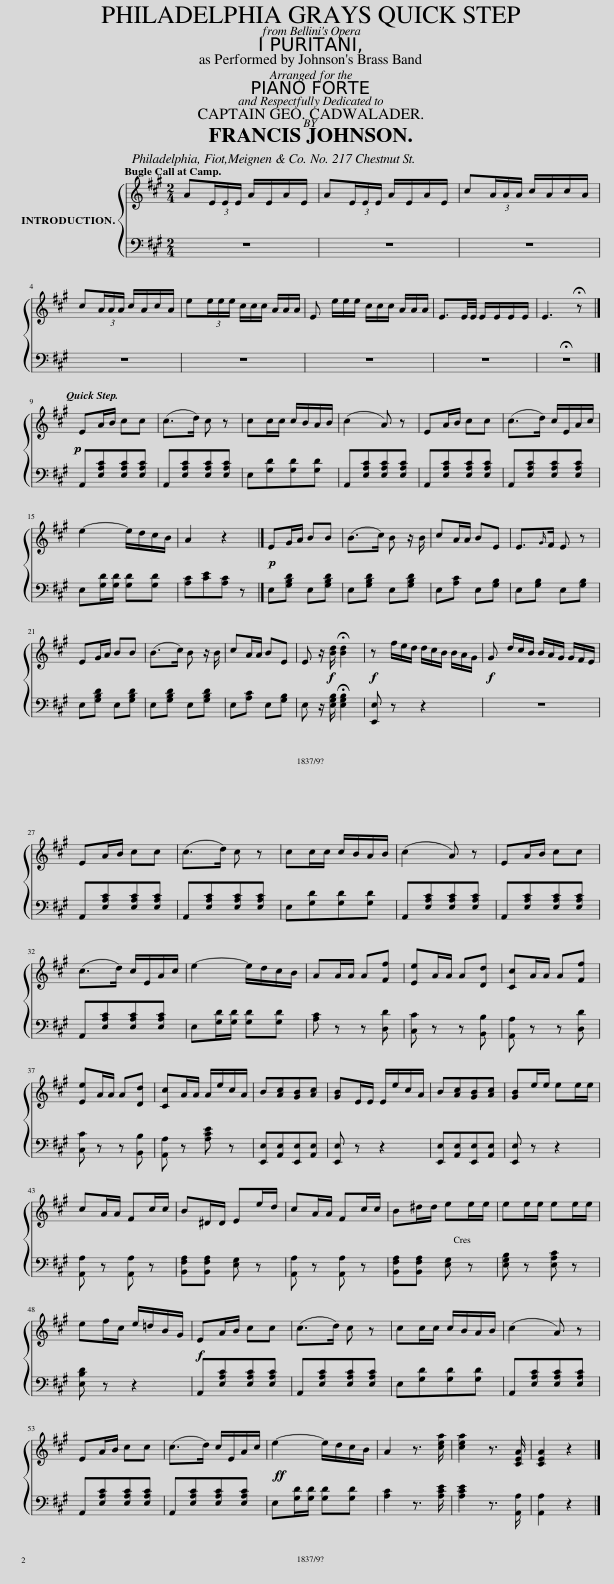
X:1
%%score { 1 | 2 }
L:1/8
Q:1/4=85
M:2/4
I:linebreak $
K:A
V:1 treble
V:2 bass
V:1
 A(3E/E/E/ A/E/A/E/ | A(3E/E/E/ A/E/A/E/ | c(3A/A/A/ c/A/c/A/ |$ c(3A/A/A/ c/A/c/A/ | e(3e/e/e/ (3c/c/c/ (3A/A/A/ | %5
 E (3e/e/e/ (3c/c/c/ (3A/A/A/ | E3/2E/4E/4 E/E/E/E/ | E3 !fermata!z |]$!p! EA/B/ cc | (c>d) c z | %10
 cc/c/ c/B/A/B/ | (c2 A) z | EA/B/ cc | (c>d) c/E/A/c/ |$ e2- e/d/c/B/ | %15
 A2 z2 |]!p! EG/A/ BB | (B>c) B z/ B/ | cA/A/ BE | E3/2{G}F/ E z |$ %20
 EG/A/ BB | (B>c) B z/ B/ | cA/A/ BE | E z/!f! [Bd]/ !fermata![Bd]2 |!f! z (3f/e/d/ (3d/c/B/ (3B/A/G/ | %25
!f! G (3d/c/B/ (3B/A/G/ (3G/F/E/ |$ EA/B/ cc | (c>d) c z | cc/c/ c/B/A/B/ | (c2 A) z | %30
 EA/B/ cc |$ (c>d) c/E/A/c/ | e2- e/d/c/B/ | AA/A/ A[Ff] | [Ee]A/A/ A[Dd] | %35
 [Cc]A/A/ A[Ff] |$ [Ee]A/A/ A[Dd] | [Cc]A/A/ A/e/c/A/ | B[Ac][GB][Ac] | [GB]E/E/ E/e/c/A/ | %40
 B[Ac][GB][Ac] | [GB]e/e/ ee/e/ |$ cA/A/ Fc/c/ | B^D/D/ Ee/d/ | cA/A/ Fc/c/ | %45
!<(! B^d/d/ ee/e/ | ee/e/ ee/e/ |$ ef/c/ e/=d/B/G/!<)! |!f! EA/B/ cc | (c>d) c z | %50
 cc/c/ c/B/A/B/ | (c2 A) z |$ EA/B/ cc | (c>d) c/E/A/c/ |!ff! e2- e/d/c/B/ | %55
 A2 z3/2 [cea]/ | [cea]2 z3/2 [CEA]/ | [CEA]2 z2 |] %58
V:2
 z4 | z4 | z4 |$ z4 | z4 | %5
 z4 | z4 | !fermata!z4 |]$ A,,[E,A,C][E,A,C][E,A,C] | A,,[E,A,C][E,A,C][E,A,C] | %10
 E,[G,D][G,D][G,D] | A,,[E,A,C][E,A,C][E,A,C] | A,,[E,A,C][E,A,C][E,A,C] | A,,[E,A,C][E,A,C][E,A,C] |$ E,[G,D]/[G,D]/ [G,D][G,D] | %15
 [A,C][CE][A,C] z |] E,[G,B,D] E,[G,B,D] | E,[G,B,D] E,[G,B,D] | E,[A,C] E,[G,B,] | E,[G,B,] E,[G,B,] |$ %20
 E,[G,B,D] E,[G,B,D] | E,[G,B,D] E,[G,B,D] | E,[A,C] E,[G,B,] | E, z/ [E,G,B,]/ !fermata![E,G,B,]2 | [E,,E,] z z2 | %25
 z4 |$ A,,[E,A,C][E,A,C][E,A,C] | A,,[E,A,C][E,A,C][E,A,C] | E,[G,D][G,D][G,D] | A,,[E,A,C][E,A,C][E,A,C] | %30
 A,,[E,A,C][E,A,C][E,A,C] |$ A,,[E,A,C][E,A,C][E,A,C] | E,[G,D]/[G,D]/ [G,D][G,D] | [A,C] z z [D,D] | [C,C] z z [B,,B,] | %35
 [A,,A,] z z [D,D] |$ [C,C] z z [B,,B,] | [A,,A,] z [A,CE] z | [E,,E,][A,,E,][E,,E,][A,,E,] | [E,,E,] z z2 | %40
 [E,,E,][A,,E,][E,,E,][A,,E,] | [E,,E,] z z2 |$ [A,,A,] z [A,,A,] z | [B,,F,A,][B,,F,A,] [E,G,] z | [A,,A,] z [A,,A,] z | %45
 [B,,F,A,][B,,F,A,] [E,G,] z | [E,G,B,] z [E,A,C] z |$ [E,B,D] z z2 | A,,[E,A,C][E,A,C][E,A,C] | A,,[E,A,C][E,A,C][E,A,C] | %50
 E,[G,D][G,D][G,D] | A,,[E,A,C][E,A,C][E,A,C] |$ A,,[E,A,C][E,A,C][E,A,C] | A,,[E,A,C][E,A,C][E,A,C] | E,[G,D]/[G,D]/ [G,D][G,D] | %55
 [A,C]2 z3/2 [A,CE]/ | [A,CE]2 z3/2 [A,,A,]/ | [A,,A,]2 z2 |] %58
